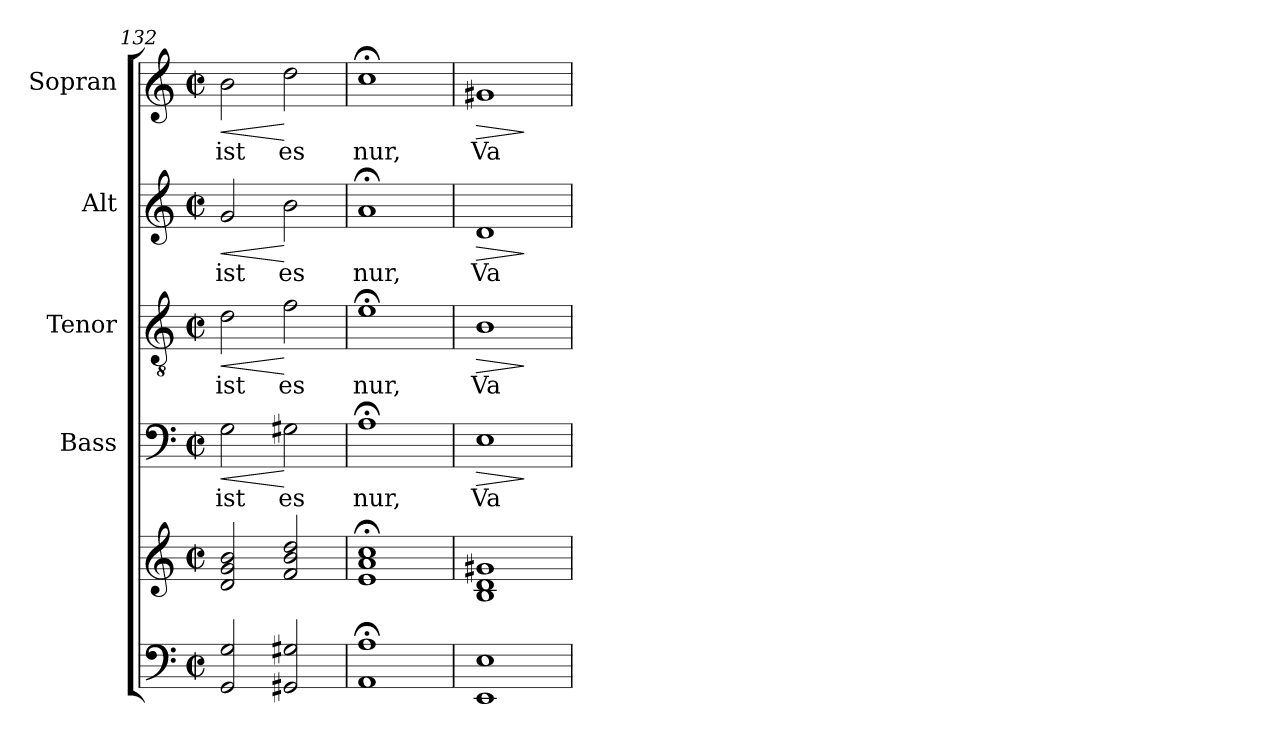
**kern	**kern	**kern	**text	**dynam	**kern	**text	**dynam	**kern	**text	**dynam	**kern	**text	**dynam
*part5	*part5	*part4	*part4	*part4	*part3	*part3	*part3	*part2	*part2	*part2	*part1	*part1	*part1
*staff6	*staff5	*staff4	*staff4	*staff4	*staff3	*staff3	*staff3	*staff2	*staff2	*staff2	*staff1	*staff1	*staff1
*	*	*I"Bass	*	*	*I"Tenor	*	*	*I"Alt	*	*	*I"Sopran	*	*
*	*	*I'B.	*	*	*I'T.	*	*	*I'A.	*	*	*I'S.	*	*
*clefF4	*clefG2	*clefF4	*	*	*clefGv2	*	*	*clefG2	*	*	*clefG2	*	*
*k[]	*k[]	*k[]	*	*	*k[]	*	*	*k[]	*	*	*k[]	*	*
*C:	*C:	*C:	*	*	*C:	*	*	*C:	*	*	*C:	*	*
*M2/2	*M2/2	*M2/2	*	*	*M2/2	*	*	*M2/2	*	*	*M2/2	*	*
*met(c|)	*met(c|)	*met(c|)	*	*	*met(c|)	*	*	*met(c|)	*	*	*met(c|)	*	*
=132	=132	=132	=132	=132	=132	=132	=132	=132	=132	=132	=132	=132	=132
!	!	!	!LO:LY:b	!LO:HP:b	!	!LO:LY:b	!LO:HP:b	!	!LO:LY:b	!LO:HP:b	!	!LO:LY:b	!LO:HP:b
2GG/ 2G/	2d/ 2g/ 2b/	2G\	ist	<	2d\	ist	<	2g/	ist	<	2b\	ist	<
!	!	!	!LO:LY:b	!	!	!LO:LY:b	!	!	!LO:LY:b	!	!	!LO:LY:b	!
2GG#X/ 2G#X/	2f/ 2b/ 2dd/	2G#X\	es	[	2f\	es	[	2b\	es	[	2dd\	es	[
=133	=133	=133	=133	=133	=133	=133	=133	=133	=133	=133	=133	=133	=133
!	!	!	!LO:LY:b	!	!	!LO:LY:b	!	!	!LO:LY:b	!	!	!LO:LY:b	!
1AA; 1A;	1e;< 1a;< 1cc;<	1A;<	nur,	.	1e;<	nur,	.	1a;<	nur,	.	1cc;<	nur,	.
=134	=134	=134	=134	=134	=134	=134	=134	=134	=134	=134	=134	=134	=134
!	!	!	!LO:LY:b	!LO:HP:b	!	!LO:LY:b	!LO:HP:b	!	!LO:LY:b	!LO:HP:b	!	!LO:LY:b	!LO:HP:b
1EE 1E	1B 1d 1g#X	1E	Va-	>	1B	Va-	>	1d	Va-	>	1g#X	Va-	>
.	.	.	.	]	.	.	]	.	.	]	.	.	]
=	=	=	=	=	=	=	=	=	=	=	=	=	=
*-	*-	*-	*-	*-	*-	*-	*-	*-	*-	*-	*-	*-	*-
